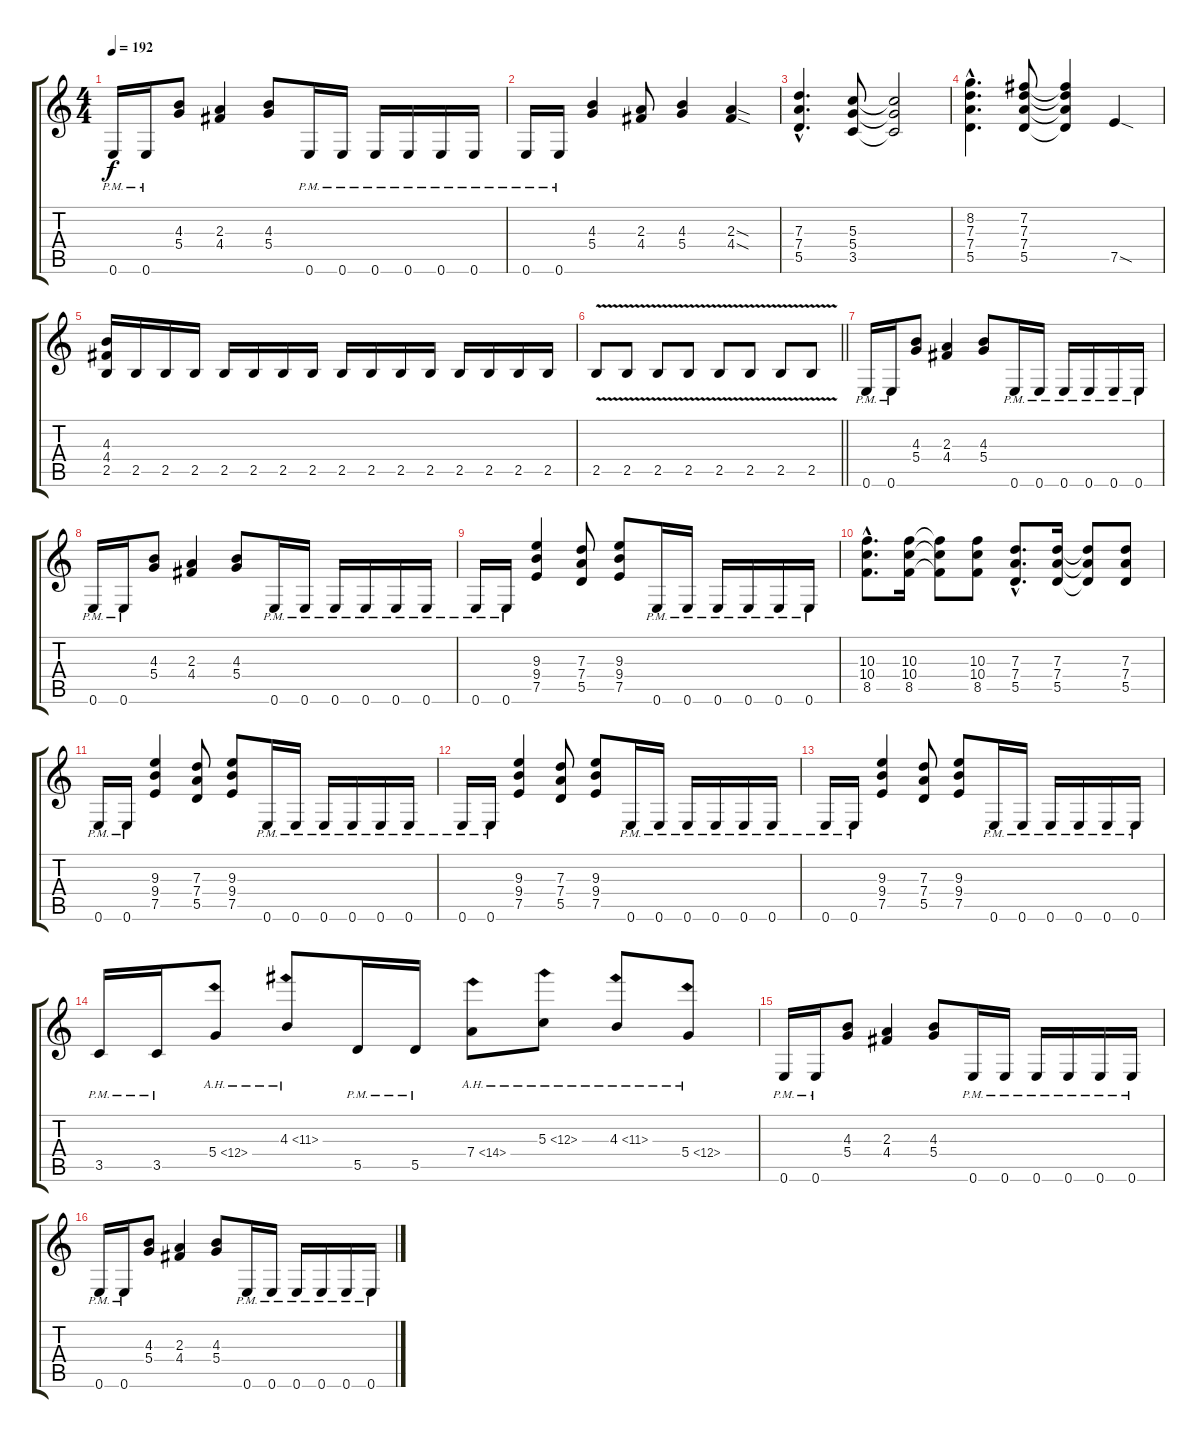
\track "" {instrument distortionguitar}
\staff {score tabs}
\tuning (E4 B3 G3 D3 A2 E2) {hide}
\ts (4 4)
\tempo 192
\clef g2
\ks c
0.6{pm}.16{dy f} 0.6{pm}.16 (4.3 5.4).8 (2.3 4.4).4 (4.3 5.4).8 0.6{pm}.16 0.6{pm}.16 0.6{pm}.16 0.6{pm}.16 0.6{pm}.16 0.6{pm}.16 |
0.6{pm}.16 0.6{pm}.16 (4.3 5.4).4 (2.3 4.4).8 (4.3 5.4).4 (2.3{sod} 4.4{sod}).4 |
(7.3{hac} 7.4{hac} 5.5{hac}).4{d} (5.3 5.4 3.5).8 (5.3{t} 5.4{t} 3.5{t}).2 |
(8.2{hac} 7.3{hac} 7.4{hac} 5.5{hac}).4{d} (7.2 7.3 7.4 5.5).8 (7.2{t} 7.3{t} 7.4{t} 5.5{t}).4 7.5{sod}.4 |
(4.3 4.4 2.5).16 2.5.16 2.5.16 2.5.16 2.5.16 2.5.16 2.5.16 2.5.16 2.5.16 2.5.16 2.5.16 2.5.16 2.5.16 2.5.16 2.5.16 2.5.16 |
\barLineRight lightlight
2.5{v}.8 2.5{v}.8 2.5{v}.8 2.5{v}.8 2.5{v}.8 2.5{v}.8 2.5{v}.8 2.5{v}.8 |
0.6{pm}.16 0.6{pm}.16 (4.3 5.4).8 (2.3 4.4).4 (4.3 5.4).8 0.6{pm}.16 0.6{pm}.16 0.6{pm}.16 0.6{pm}.16 0.6{pm}.16 0.6{pm}.16 |
0.6{pm}.16 0.6{pm}.16 (4.3 5.4).8 (2.3 4.4).4 (4.3 5.4).8 0.6{pm}.16 0.6{pm}.16 0.6{pm}.16 0.6{pm}.16 0.6{pm}.16 0.6{pm}.16 |
0.6{pm}.16 0.6{pm}.16 (9.3 9.4 7.5).4 (7.3 7.4 5.5).8 (9.3 9.4 7.5).8 0.6{pm}.16 0.6{pm}.16 0.6{pm}.16 0.6{pm}.16 0.6{pm}.16 0.6{pm}.16 |
(10.3{hac} 10.4{hac} 8.5{hac}).8{d} (10.3 10.4 8.5).16 (10.3{t} 10.4{t} 8.5{t}).8 (10.3 10.4 8.5).8 (7.3{hac} 7.4{hac} 5.5{hac}).8{d} (7.3 7.4 5.5).16 (7.3{t} 7.4{t} 5.5{t}).8 (7.3 7.4 5.5).8 |
0.6{pm}.16 0.6{pm}.16 (9.3 9.4 7.5).4 (7.3 7.4 5.5).8 (9.3 9.4 7.5).8 0.6{pm}.16 0.6{pm}.16 0.6{pm}.16 0.6{pm}.16 0.6{pm}.16 0.6{pm}.16 |
0.6{pm}.16 0.6{pm}.16 (9.3 9.4 7.5).4 (7.3 7.4 5.5).8 (9.3 9.4 7.5).8 0.6{pm}.16 0.6{pm}.16 0.6{pm}.16 0.6{pm}.16 0.6{pm}.16 0.6{pm}.16 |
0.6{pm}.16 0.6{pm}.16 (9.3 9.4 7.5).4 (7.3 7.4 5.5).8 (9.3 9.4 7.5).8 0.6{pm}.16 0.6{pm}.16 0.6{pm}.16 0.6{pm}.16 0.6{pm}.16 0.6{pm}.16 |
3.5{pm}.16 3.5{pm}.16 5.4{ah 7}.8 4.3{ah 7}.8 5.5{pm}.16 5.5{pm}.16 7.4{ah 7}.8 5.3{ah 7}.8 4.3{ah 7}.8 5.4{ah 7}.8 |
0.6{pm}.16 0.6{pm}.16 (4.3 5.4).8 (2.3 4.4).4 (4.3 5.4).8 0.6{pm}.16 0.6{pm}.16 0.6{pm}.16 0.6{pm}.16 0.6{pm}.16 0.6{pm}.16 |
0.6{pm}.16 0.6{pm}.16 (4.3 5.4).8 (2.3 4.4).4 (4.3 5.4).8 0.6{pm}.16 0.6{pm}.16 0.6{pm}.16 0.6{pm}.16 0.6{pm}.16 0.6{pm}.16
